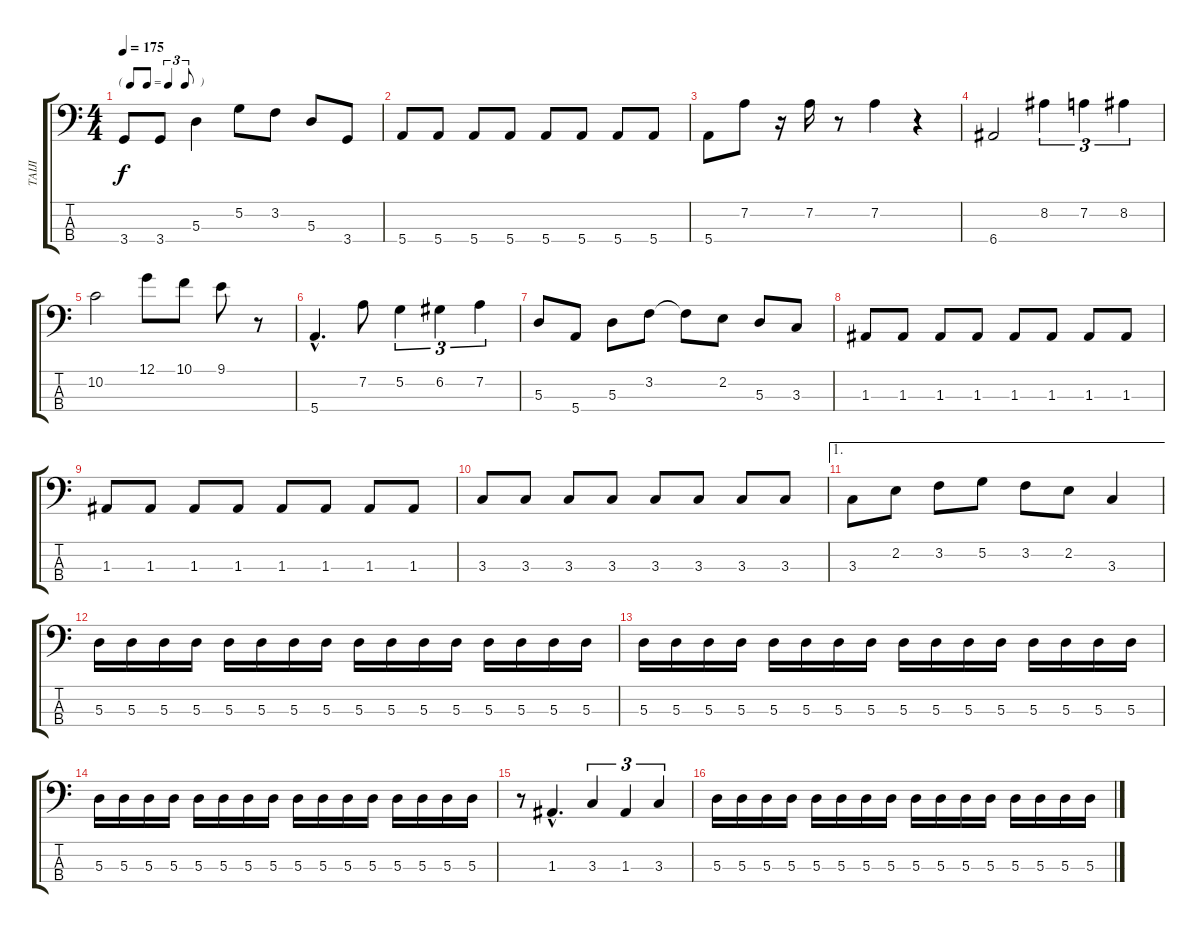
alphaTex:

\track ("TAIJI" "TAIJI") {instrument electricbasspick}
\staff {score tabs}
\tuning (G2 D2 A1 E1) {hide}
\ts (4 4)
\tf triplet8th
\tempo 175
\clef f4
\ks c
3.4.8{dy f} 3.4.8 5.3.4 5.2.8 3.2.8 5.3.8 3.4.8 |
5.4.8 5.4.8 5.4.8 5.4.8 5.4.8 5.4.8 5.4.8 5.4.8 |
5.4.8 7.2.8 r.16 7.2.16 r.8 7.2.4 r.4 |
6.4.2 8.2.4{tu (3 2)} 7.2.4{tu (3 2)} 8.2.4{tu (3 2)} |
10.2.2 12.1.8 10.1.8 9.1.8 r.8 |
5.4{hac}.4{d} 7.2.8 5.2.4{tu (3 2)} 6.2.4{tu (3 2)} 7.2.4{tu (3 2)} |
5.3.8 5.4.8 5.3.8 3.2.8 3.2{t}.8 2.2.8 5.3.8 3.3.8 |
1.3.8 1.3.8 1.3.8 1.3.8 1.3.8 1.3.8 1.3.8 1.3.8 |
1.3.8 1.3.8 1.3.8 1.3.8 1.3.8 1.3.8 1.3.8 1.3.8 |
3.3.8 3.3.8 3.3.8 3.3.8 3.3.8 3.3.8 3.3.8 3.3.8 |
\ae 1
3.3.8 2.2.8 3.2.8 5.2.8 3.2.8 2.2.8 3.3.4 |
5.3.16 5.3.16 5.3.16 5.3.16 5.3.16 5.3.16 5.3.16 5.3.16 5.3.16 5.3.16 5.3.16 5.3.16 5.3.16 5.3.16 5.3.16 5.3.16 |
5.3.16 5.3.16 5.3.16 5.3.16 5.3.16 5.3.16 5.3.16 5.3.16 5.3.16 5.3.16 5.3.16 5.3.16 5.3.16 5.3.16 5.3.16 5.3.16 |
5.3.16 5.3.16 5.3.16 5.3.16 5.3.16 5.3.16 5.3.16 5.3.16 5.3.16 5.3.16 5.3.16 5.3.16 5.3.16 5.3.16 5.3.16 5.3.16 |
r.8 1.3{hac}.4{d} 3.3.4{tu (3 2)} 1.3.4{tu (3 2)} 3.3.4{tu (3 2)} |
5.3.16 5.3.16 5.3.16 5.3.16 5.3.16 5.3.16 5.3.16 5.3.16 5.3.16 5.3.16 5.3.16 5.3.16 5.3.16 5.3.16 5.3.16 5.3.16
